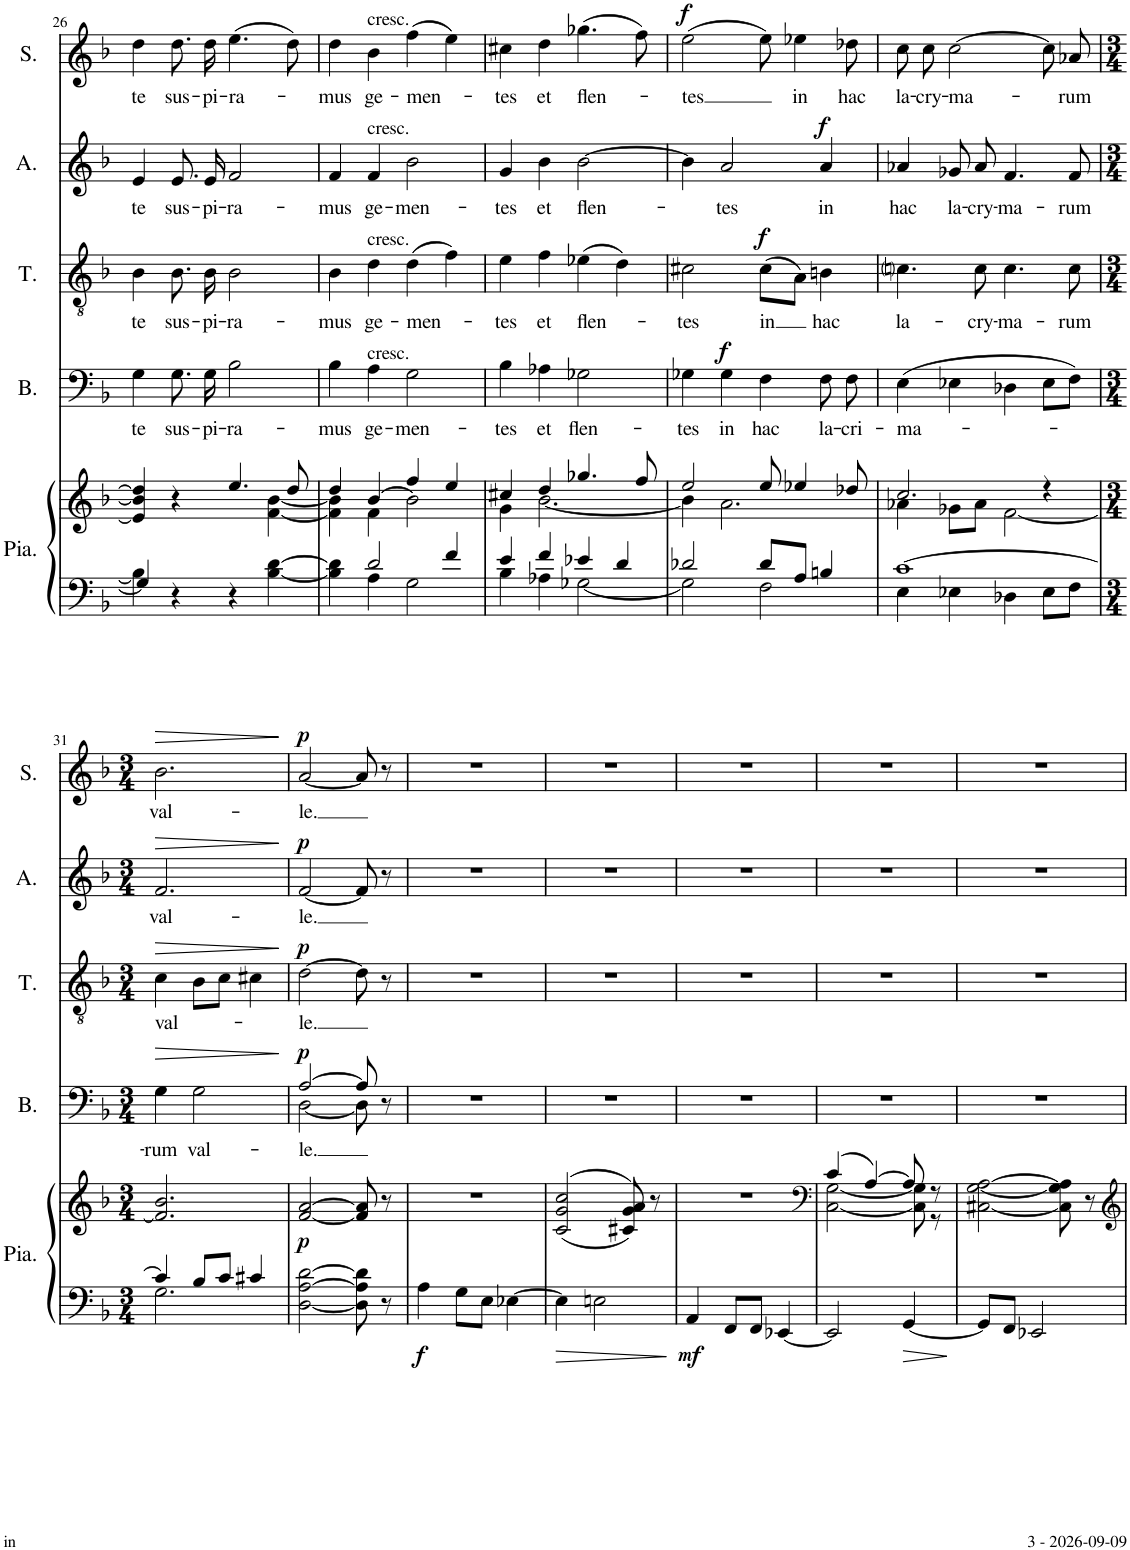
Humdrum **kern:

**kern	**kern	**dynam	**kern	**text	**dynam	**kern	**text	**dynam	**kern	**text	**dynam	**kern	**text	**dynam
*part5	*part5	*part5	*part4	*part4	*part4	*part3	*part3	*part3	*part2	*part2	*part2	*part1	*part1	*part1
*staff6	*staff5	*staff5/6	*staff4	*staff4	*staff4	*staff3	*staff3	*staff3	*staff2	*staff2	*staff2	*staff1	*staff1	*staff1
*I"Piano	*	*	*I"Bass	*	*	*I"Ténor	*	*	*I"Alto	*	*	*I"Soprano	*	*
*I'Pia.	*	*	*I'B.	*	*	*I'T.	*	*	*I'A.	*	*	*I'S.	*	*
!!LO:PB:g=z
*clefF4	*clefG2	*	*clefF4	*	*	*clefGv2	*	*	*clefG2	*	*	*clefG2	*	*
*k[b-]	*k[b-]	*	*k[b-]	*	*	*k[b-]	*	*	*k[b-]	*	*	*k[b-]	*	*
*M4/4	*M4/4	*	*M4/4	*	*	*M4/4	*	*	*M4/4	*	*	*M4/4	*	*
=26	=26	=26	=26	=26	=26	=26	=26	=26	=26	=26	=26	=26	=26	=26
*^	*^	*	*	*	*	*	*	*	*	*	*	*	*	*
!	!	!	!	!	!	!LO:LY:b	!	!	!LO:LY:b	!	!	!LO:LY:b	!	!	!LO:LY:b	!
4G/]	4B-\]	4e/] 4b-/] 4dd/]	2.ryy	.	4G\	te	.	4B-\	te	.	4e/	te	.	4dd\	te	.
!	!	!	!	!	!	!LO:LY:b	!	!	!LO:LY:b	!	!	!LO:LY:b	!	!	!LO:LY:b	!
4r	2.ryy	4r	.	.	8.G\	sus-	.	8.B-\	sus-	.	8.e/L	sus-	.	8.dd\L	sus-	.
!	!	!	!	!	!	!LO:LY:b	!	!	!LO:LY:b	!	!	!LO:LY:b	!	!	!LO:LY:b	!
.	.	.	.	.	16G\	-pi-	.	16B-\	-pi-	.	16e/Jk	-pi-	.	16dd\Jk	-pi-	.
!	!	!	!	!	!	!LO:LY:b	!	!	!LO:LY:b	!	!	!LO:LY:b	!	!	!LO:LY:b	!
4r	.	4.ee/	.	.	2B-\	-ra-	.	2B-\	-ra-	.	2f/	-ra-	.	(4.ee\	-ra-	.
[4B-\ [4d\	.	.	[4f\ [4b-\	.	.	.	.	.	.	.	.	.	.	.	.	.
.	.	8dd/	.	.	.	.	.	.	.	.	.	.	.	8dd\)	.	.
=27	=27	=27	=27	=27	=27	=27	=27	=27	=27	=27	=27	=27	=27	=27	=27	=27
!	!	!	!	!	!	!LO:LY:b	!	!	!LO:LY:b	!	!	!LO:LY:b	!	!	!LO:LY:b	!
4B-\] 4d\]	4ryy	4dd/	4f\] 4b-\]	.	4B-\	-mus	.	4B-\	-mus	.	4f/	-mus	.	4dd\	-mus	.
!	!	!	!	!	!	!	!	!	!	!	!	!	!	!LO:TX:a:t=cresc.	!	!
!	!	!	!	!	!	!	!	!	!	!	!LO:TX:a:t=cresc.	!	!	!	!	!
!	!	!	!	!	!	!	!	!LO:TX:a:t=cresc.	!	!	!	!	!	!	!	!
!	!	!	!	!	!LO:TX:a:t=cresc.	!	!	!	!	!	!	!	!	!	!	!
!	!	!	!	!	!	!LO:LY:b	!	!	!LO:LY:b	!	!	!LO:LY:b	!	!	!LO:LY:b	!
2d/	4A\	[4b-/	4f\	.	4A\	ge-	.	4d\	ge-	.	4f/	ge-	.	4b-\	ge-	.
!	!	!	!	!	!	!LO:LY:b	!	!	!LO:LY:b	!	!	!LO:LY:b	!	!	!LO:LY:b	!
.	2G\	4ff/	2b-\]	.	2G\	-men-	.	(4d\	-men-	.	2b-\	-men-	.	(4ff\	-men-	.
4f/	.	4ee/	.	.	.	.	.	4f\)	.	.	.	.	.	4ee\)	.	.
=28	=28	=28	=28	=28	=28	=28	=28	=28	=28	=28	=28	=28	=28	=28	=28	=28
!	!	!	!	!	!	!LO:LY:b	!	!	!LO:LY:b	!	!	!LO:LY:b	!	!	!LO:LY:b	!
4e/	4B-\	4cc#X/	4g\	.	4B-\	-tes	.	4e\	-tes	.	4g/	-tes	.	4cc#X\	-tes	.
!	!	!	!	!	!	!LO:LY:b	!	!	!LO:LY:b	!	!	!LO:LY:b	!	!	!LO:LY:b	!
4f/	4A-X\	4dd/	[2.b-\	.	4A-X\	et	.	4f\	et	.	4b-\	et	.	4dd\	et	.
!	!	!	!	!	!	!LO:LY:b	!	!	!LO:LY:b	!	!	!LO:LY:b	!	!	!LO:LY:b	!
4e-X/	[2G-X\	4.gg-X/	.	.	2G-X\	flen-	.	(4e-X\	flen-	.	[2b-\	flen-	.	(4.gg-X\	flen-	.
4d/	.	.	.	.	.	.	.	4d\)	.	.	.	.	.	.	.	.
.	.	8ff/	.	.	.	.	.	.	.	.	.	.	.	8ff\)	.	.
=29	=29	=29	=29	=29	=29	=29	=29	=29	=29	=29	=29	=29	=29	=29	=29	=29
!	!	!	!	!	!	!LO:LY:b	!	!	!LO:LY:b	!	!	!	!	!	!LO:LY:b	!LO:DY:a
2d-X/	2G-\]	2ee/	4b-\]	.	4G-X\	-tes	.	2c#X\	-tes	.	4b-\]	.	.	(2ee\	-tes	f
!	!	!	!	!	!	!LO:LY:b	!LO:DY:a	!	!	!	!	!LO:LY:b	!	!	!	!
.	.	.	2.a\	.	4G-\	in	f	.	.	.	2a/	-tes	.	.	.	.
!	!	!	!	!	!	!LO:LY:b	!	!	!LO:LY:b	!LO:DY:a	!	!	!	!	!	!
8d-/L	2F\	8ee/	.	.	4F\	hac	.	(8c#\L	in	f	.	.	.	8ee\)	.	.
!	!	!	!	!	!	!	!	!	!	!	!	!	!	!	!LO:LY:b	!
8A/J	.	4ee-X/	.	.	.	.	.	8A\J)	.	.	.	.	.	4ee-X\	in	.
!	!	!	!	!	!	!LO:LY:b	!	!	!LO:LY:b	!	!	!LO:LY:b	!LO:DY:a	!	!	!
4Bn/	.	.	.	.	8F\	la-	.	4Bn\	hac	.	4a/	in	f	.	.	.
!	!	!	!	!	!	!LO:LY:b	!	!	!	!	!	!	!	!	!LO:LY:b	!
.	.	8dd-X/	.	.	8F\	-cri-	.	.	.	.	.	.	.	8dd-X\	hac	.
=30	=30	=30	=30	=30	=30	=30	=30	=30	=30	=30	=30	=30	=30	=30	=30	=30
!	!	!	!	!	!	!LO:LY:b	!	!	!LO:LY:b	!	!	!LO:LY:b	!	!	!LO:LY:b	!
[1c	4E\	2.cc/	4a-X\	.	(4E\	-ma-	.	4.cni\	la-	.	4a-X/	hac	.	8cc\L	la-	.
!	!	!	!	!	!	!	!	!	!	!	!	!	!	!	!LO:LY:b	!
.	.	.	.	.	.	.	.	.	.	.	.	.	.	8cc\J	-cry-	.
!	!	!	!	!	!	!	!	!	!	!	!	!LO:LY:b	!	!	!LO:LY:b	!
.	4E-X\	.	8g-X\L	.	4E-X\	.	.	.	.	.	8g-X/L	la-	.	[2cc\	-ma-	.
!	!	!	!	!	!	!	!	!	!LO:LY:b	!	!	!LO:LY:b	!	!	!	!
.	.	.	8a-\J	.	.	.	.	8c\	-cry-	.	8a-/J	-cry-	.	.	.	.
!	!	!	!	!	!	!	!	!	!LO:LY:b	!	!	!LO:LY:b	!	!	!	!
.	4D-X\	.	[2f\	.	4D-X\	.	.	4.c\	-ma-	.	4.f/	-ma-	.	.	.	.
.	8E-\L	4r	.	.	8E-\L	.	.	.	.	.	.	.	.	8cc\L]	.	.
!	!	!	!	!	!	!	!	!	!LO:LY:b	!	!	!LO:LY:b	!	!	!LO:LY:b	!
.	8F\J	.	.	.	8F\J)	.	.	8c\	-rum	.	8f/	-rum	.	8a-X\J	-rum	.
*	*	*v	*v	*	*	*	*	*	*	*	*	*	*	*	*	*
!!LO:LB:g=z
=31	=31	=31	=31	=31	=31	=31	=31	=31	=31	=31	=31	=31	=31	=31	=31
*M3/4	*	*M3/4	*	*M3/4	*	*	*M3/4	*	*	*M3/4	*	*	*M3/4	*	*
!	!	!	!	!	!LO:LY:b	!LO:HP:b	!	!LO:LY:b	!LO:HP:b	!	!LO:LY:b	!LO:HP:b	!	!LO:LY:b	!LO:HP:b
4c/]	2.G\	2.f/] 2.b-/	.	4G\	-rum	>	4c\	val-	>	2.f/	val-	>	2.b-\	val-	>
!	!	!	!	!	!LO:LY:b	!	!	!	!	!	!	!	!	!	!
8B-/L	.	.	.	2G\	val-	.	8B-\L	.	.	.	.	.	.	.	.
8c/J	.	.	.	.	.	.	8c\J	.	.	.	.	.	.	.	.
4c#X/	.	.	.	.	.	.	4c#X\	.	.	.	.	.	.	.	.
*v	*v	*	*	*	*	*	*	*	*	*	*	*	*	*	*
.	.	.	.	.	]	.	.	]	.	.	]	.	.	]
=32	=32	=32	=32	=32	=32	=32	=32	=32	=32	=32	=32	=32	=32	=32
!	!	!LO:DY:b	!	!LO:LY:b	!LO:DY:a	!	!LO:LY:b	!LO:DY:a	!	!LO:LY:b	!LO:DY:a	!	!LO:LY:b	!LO:DY:a
*	*	*	*^	*	*	*	*	*	*	*	*	*	*	*
[2D\ [2A\ [2d\	[2f/ [2a/	p	[2A/	[2D\	-le.	p	[2d\	-le.	p	[2f/	-le.	p	[2a/	-le.	p
8D\] 8A\] 8d\]	8f/] 8a/]	.	8A/]	8D\]	.	.	8d\]	.	.	8f/]	.	.	8a/]	.	.
8r	8r	.	8r	8ryy	.	.	8r	.	.	8r	.	.	8r	.	.
=33	=33	=33	=33	=33	=33	=33	=33	=33	=33	=33	=33	=33	=33	=33	=33
!	!	!LO:DY:b=2	!	!	!	!	!	!	!	!	!	!	!	!	!
*	*	*	*v	*v	*	*	*	*	*	*	*	*	*	*	*
4A\	2.r	f	2.r	.	.	2.r	.	.	2.r	.	.	2.r	.	.
8G\L	.	.	.	.	.	.	.	.	.	.	.	.	.	.
8E\J	.	.	.	.	.	.	.	.	.	.	.	.	.	.
[4E-X\	.	.	.	.	.	.	.	.	.	.	.	.	.	.
=34	=34	=34	=34	=34	=34	=34	=34	=34	=34	=34	=34	=34	=34	=34
4E-\]	((>2c/ 2g/ 2cc/	.	2.r	.	.	2.r	.	.	2.r	.	.	2.r	.	.
2En\	.	.	.	.	.	.	.	.	.	.	.	.	.	.
.	8c#X/ 8g/ 8a/))	.	.	.	.	.	.	.	.	.	.	.	.	.
.	8r	.	.	.	.	.	.	.	.	.	.	.	.	.
=35	=35	=35	=35	=35	=35	=35	=35	=35	=35	=35	=35	=35	=35	=35
!	!	!LO:DY:b=2	!	!	!	!	!	!	!	!	!	!	!	!
4AA/	2.r	mf	2.r	.	.	2.r	.	.	2.r	.	.	2.r	.	.
8FF/L	.	.	.	.	.	.	.	.	.	.	.	.	.	.
8FF/J	.	.	.	.	.	.	.	.	.	.	.	.	.	.
[4EE-X/	.	.	.	.	.	.	.	.	.	.	.	.	.	.
=36	=36	=36	=36	=36	=36	=36	=36	=36	=36	=36	=36	=36	=36	=36
*	*clefF4	*	*	*	*	*	*	*	*	*	*	*	*	*
*	*^	*	*	*	*	*	*	*	*	*	*	*	*	*
2EE-/]	(4c/	[2C\ [2G\	.	2.r	.	.	2.r	.	.	2.r	.	.	2.r	.	.
.	[4A/)	.	.	.	.	.	.	.	.	.	.	.	.	.	.
[4GG/	8A/]	8C\] 8G\]	.	.	.	.	.	.	.	.	.	.	.	.	.
.	8r	8r	.	.	.	.	.	.	.	.	.	.	.	.	.
*	*v	*v	*	*	*	*	*	*	*	*	*	*	*	*	*
=37	=37	=37	=37	=37	=37	=37	=37	=37	=37	=37	=37	=37	=37	=37
8GG/L]	[2C#X\ [2G\ [2A\	.	2.r	.	.	2.r	.	.	2.r	.	.	2.r	.	.
8FF/J	.	.	.	.	.	.	.	.	.	.	.	.	.	.
2EE-X/	.	.	.	.	.	.	.	.	.	.	.	.	.	.
.	8C#\] 8G\] 8A\]	.	.	.	.	.	.	.	.	.	.	.	.	.
.	8r	.	.	.	.	.	.	.	.	.	.	.	.	.
=	=	=	=	=	=	=	=	=	=	=	=	=	=	=
*-	*-	*-	*-	*-	*-	*-	*-	*-	*-	*-	*-	*-	*-	*-
